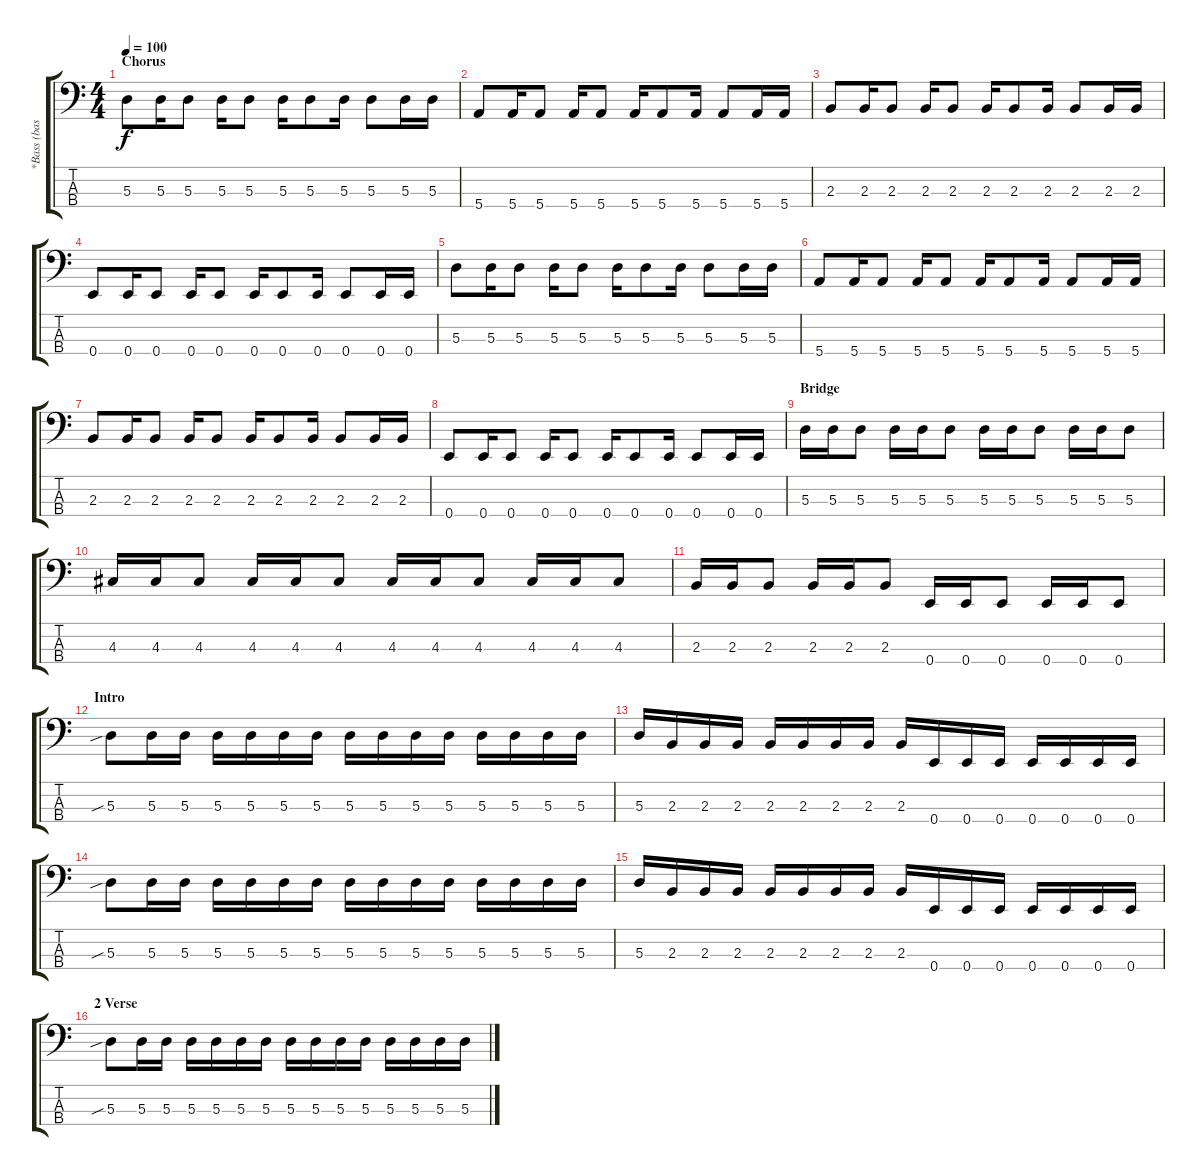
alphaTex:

\track ("*Bass (bass_line)" "*Bass (bas") {instrument electricbasspick}
\staff {score tabs}
\tuning (G2 D2 A1 E1) {hide}
\ts (4 4)
\section ("" "Chorus")
\tempo 100
\clef f4
\ks c
5.3.8{dy f} 5.3.16 5.3.8 5.3.16 5.3.8 5.3.16 5.3.8 5.3.16 5.3.8 5.3.16 5.3.16 |
5.4.8 5.4.16 5.4.8 5.4.16 5.4.8 5.4.16 5.4.8 5.4.16 5.4.8 5.4.16 5.4.16 |
2.3.8 2.3.16 2.3.8 2.3.16 2.3.8 2.3.16 2.3.8 2.3.16 2.3.8 2.3.16 2.3.16 |
0.4.8 0.4.16 0.4.8 0.4.16 0.4.8 0.4.16 0.4.8 0.4.16 0.4.8 0.4.16 0.4.16 |
5.3.8 5.3.16 5.3.8 5.3.16 5.3.8 5.3.16 5.3.8 5.3.16 5.3.8 5.3.16 5.3.16 |
5.4.8 5.4.16 5.4.8 5.4.16 5.4.8 5.4.16 5.4.8 5.4.16 5.4.8 5.4.16 5.4.16 |
2.3.8 2.3.16 2.3.8 2.3.16 2.3.8 2.3.16 2.3.8 2.3.16 2.3.8 2.3.16 2.3.16 |
0.4.8 0.4.16 0.4.8 0.4.16 0.4.8 0.4.16 0.4.8 0.4.16 0.4.8 0.4.16 0.4.16 |
\section ("" "Bridge")
5.3.16 5.3.16 5.3.8 5.3.16 5.3.16 5.3.8 5.3.16 5.3.16 5.3.8 5.3.16 5.3.16 5.3.8 |
4.3.16 4.3.16 4.3.8 4.3.16 4.3.16 4.3.8 4.3.16 4.3.16 4.3.8 4.3.16 4.3.16 4.3.8 |
2.3.16 2.3.16 2.3.8 2.3.16 2.3.16 2.3.8 0.4.16 0.4.16 0.4.8 0.4.16 0.4.16 0.4.8 |
\section ("" "Intro")
5.3{sib}.8 5.3.16 5.3.16 5.3.16 5.3.16 5.3.16 5.3.16 5.3.16 5.3.16 5.3.16 5.3.16 5.3.16 5.3.16 5.3.16 5.3.16 |
5.3.16 2.3.16 2.3.16 2.3.16 2.3.16 2.3.16 2.3.16 2.3.16 2.3.16 0.4.16 0.4.16 0.4.16 0.4.16 0.4.16 0.4.16 0.4.16 |
5.3{sib}.8 5.3.16 5.3.16 5.3.16 5.3.16 5.3.16 5.3.16 5.3.16 5.3.16 5.3.16 5.3.16 5.3.16 5.3.16 5.3.16 5.3.16 |
5.3.16 2.3.16 2.3.16 2.3.16 2.3.16 2.3.16 2.3.16 2.3.16 2.3.16 0.4.16 0.4.16 0.4.16 0.4.16 0.4.16 0.4.16 0.4.16 |
\section ("" "2 Verse")
5.3{sib}.8 5.3.16 5.3.16 5.3.16 5.3.16 5.3.16 5.3.16 5.3.16 5.3.16 5.3.16 5.3.16 5.3.16 5.3.16 5.3.16 5.3.16
